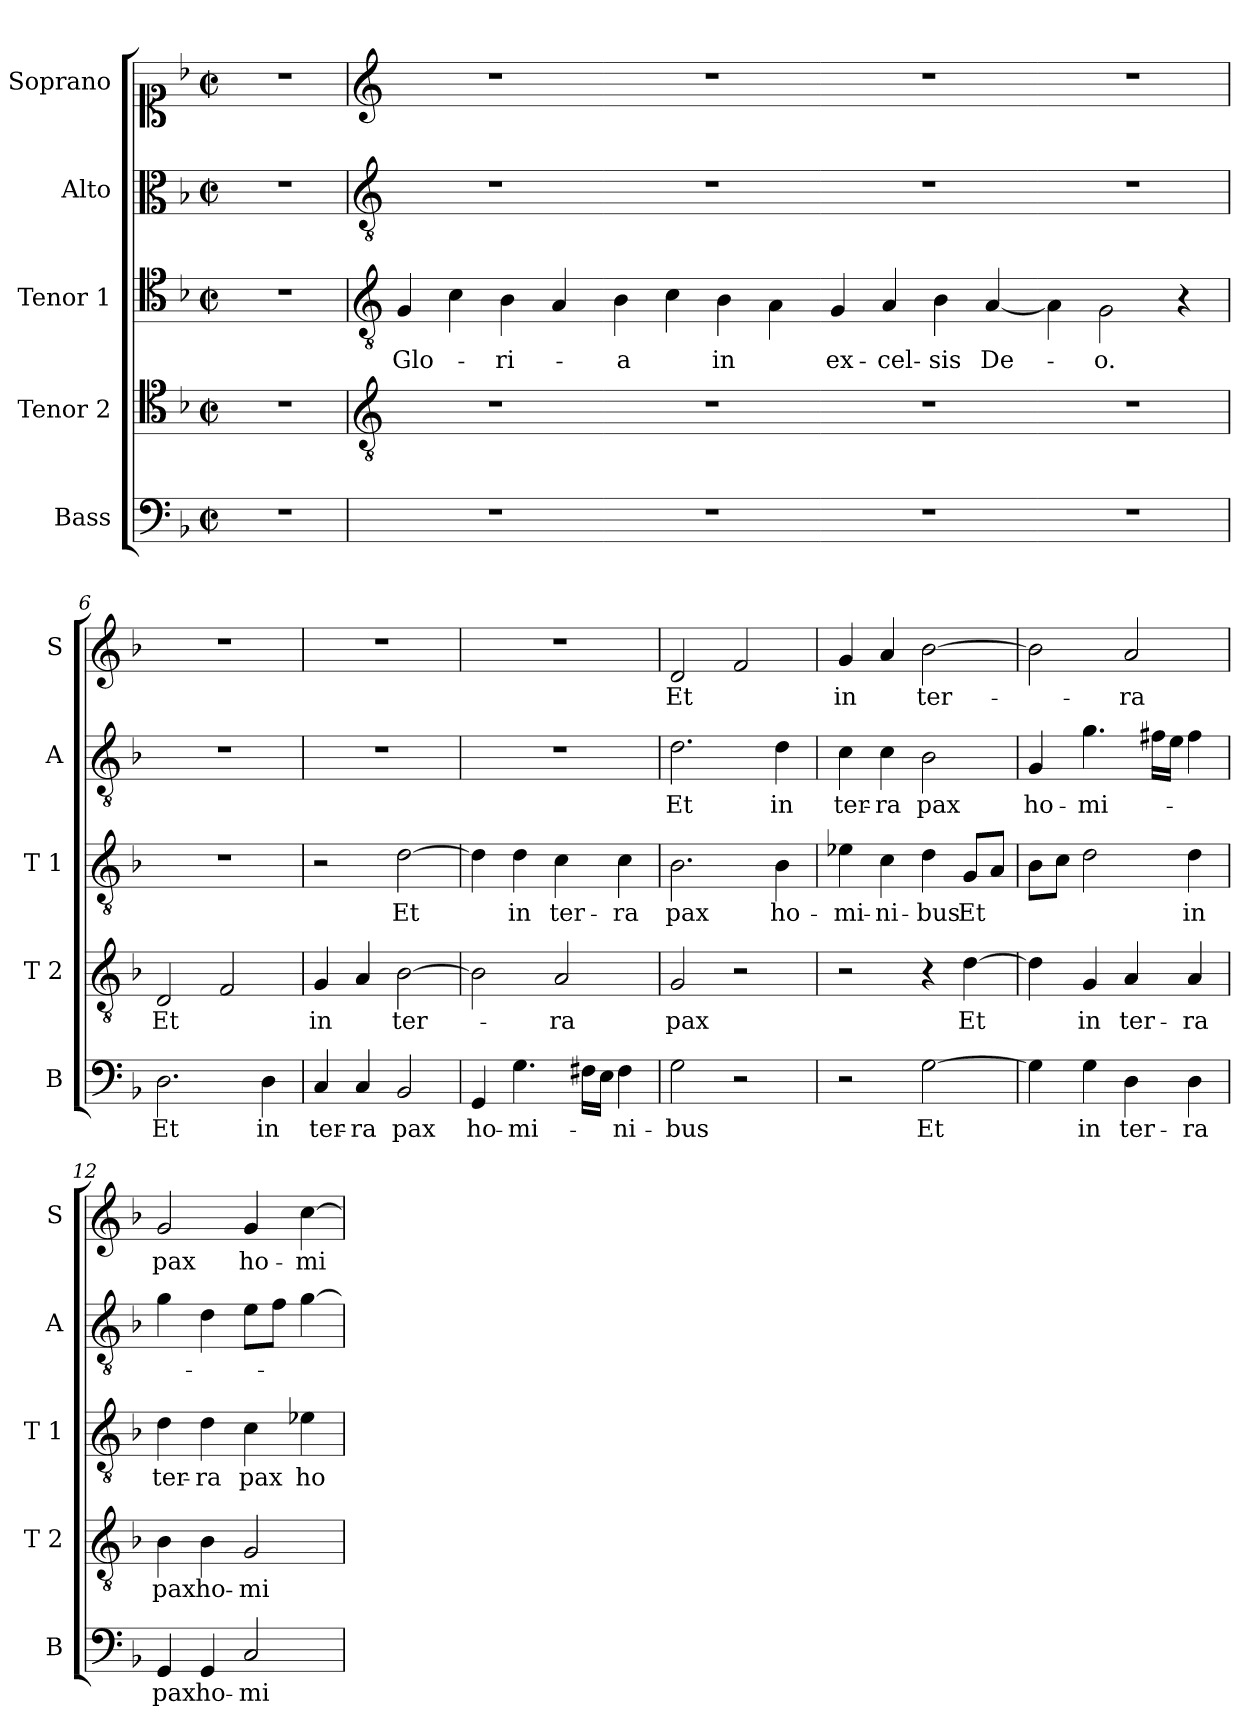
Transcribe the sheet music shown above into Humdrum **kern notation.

**kern	**text	**kern	**text	**kern	**text	**kern	**text	**kern	**text
*part5	*part5	*part4	*part4	*part3	*part3	*part2	*part2	*part1	*part1
*staff5	*staff5	*staff4	*staff4	*staff3	*staff3	*staff2	*staff2	*staff1	*staff1
*I"Bass	*	*I"Tenor 2	*	*I"Tenor 1	*	*I"Alto	*	*I"Soprano	*
*I'B	*	*I'T 2	*	*I'T 1	*	*I'A	*	*I'S	*
*clefF4	*	*clefC4	*	*clefC4	*	*clefC3	*	*clefC1	*
*k[b-]	*	*k[b-]	*	*k[b-]	*	*k[b-]	*	*k[b-]	*
*F:	*	*F:	*	*F:	*	*F:	*	*F:	*
*M2/2	*	*M2/2	*	*M2/2	*	*M2/2	*	*M2/2	*
*met(c|)	*	*met(c|)	*	*met(c|)	*	*met(c|)	*	*met(c|)	*
=1	=1	=1	=1	=1	=1	=1	=1	=1	=1
1r	.	1r	.	1r	.	1r	.	1r	.
=2	=2	=2	=2	=2	=2	=2	=2	=2	=2
*	*	*clefGv2	*	*clefGv2	*	*clefGv2	*	*clefG2	*
!	!	!	!	!	!LO:LY:b	!	!	!	!
1r	.	1r	.	4G/	Glo-	1r	.	1r	.
.	.	.	.	4c\	.	.	.	.	.
!	!	!	!	!	!LO:LY:b	!	!	!	!
.	.	.	.	4B-\	-ri-	.	.	.	.
.	.	.	.	4A/	.	.	.	.	.
=3-	=3-	=3-	=3-	=3-	=3-	=3-	=3-	=3-	=3-
!	!	!	!	!	!LO:LY:b	!	!	!	!
1r	.	1r	.	4B-\	-a	1r	.	1r	.
.	.	.	.	4c\	.	.	.	.	.
!	!	!	!	!	!LO:LY:b	!	!	!	!
.	.	.	.	4B-\	in	.	.	.	.
.	.	.	.	4A\	.	.	.	.	.
=4-	=4-	=4-	=4-	=4-	=4-	=4-	=4-	=4-	=4-
!	!	!	!	!	!LO:LY:b	!	!	!	!
1r	.	1r	.	4G/	ex-	1r	.	1r	.
!	!	!	!	!	!LO:LY:b	!	!	!	!
.	.	.	.	4A/	-cel-	.	.	.	.
!	!	!	!	!	!LO:LY:b	!	!	!	!
.	.	.	.	4B-\	-sis	.	.	.	.
!	!	!	!	!	!LO:LY:b	!	!	!	!
.	.	.	.	[4A/	De-	.	.	.	.
=5-	=5-	=5-	=5-	=5-	=5-	=5-	=5-	=5-	=5-
1r	.	1r	.	4A\]	.	1r	.	1r	.
!	!	!	!	!	!LO:LY:b	!	!	!	!
.	.	.	.	2G\	-o.	.	.	.	.
.	.	.	.	4r	.	.	.	.	.
=6	=6	=6	=6	=6	=6	=6	=6	=6	=6
!	!LO:LY:b	!	!	!	!	!	!	!	!
!	!	!	!LO:LY:b	!	!	!	!	!	!
2.D\	Et	2D/	Et	1r	.	1r	.	1r	.
.	.	2F/	.	.	.	.	.	.	.
!	!LO:LY:b	!	!	!	!	!	!	!	!
4D\	in	.	.	.	.	.	.	.	.
=7	=7	=7	=7	=7	=7	=7	=7	=7	=7
!	!LO:LY:b	!	!	!	!	!	!	!	!
!	!	!	!LO:LY:b	!	!	!	!	!	!
4C/	ter-	4G/	in	2r	.	1r	.	1r	.
!	!LO:LY:b	!	!	!	!	!	!	!	!
4C/	-ra	4A/	.	.	.	.	.	.	.
!	!LO:LY:b	!	!	!	!	!	!	!	!
!	!	!	!LO:LY:b	!	!	!	!	!	!
!	!	!	!	!	!LO:LY:b	!	!	!	!
2BB-/	pax	[2B-\	ter-	[2d\	Et	.	.	.	.
!!LO:LB:g=z
=8	=8	=8	=8	=8	=8	=8	=8	=8	=8
!	!LO:LY:b	!	!	!	!	!	!	!	!
4GG/	ho-	2B-\]	.	4d\]	.	1r	.	1r	.
!	!LO:LY:b	!	!	!	!	!	!	!	!
!	!	!	!	!	!LO:LY:b	!	!	!	!
4.G\	-mi-	.	.	4d\	in	.	.	.	.
!	!	!	!LO:LY:b	!	!	!	!	!	!
!	!	!	!	!	!LO:LY:b	!	!	!	!
.	.	2A/	-ra	4c\	ter-	.	.	.	.
16F#X\LL	.	.	.	.	.	.	.	.	.
16E\JJ	.	.	.	.	.	.	.	.	.
!	!LO:LY:b	!	!	!	!	!	!	!	!
!	!	!	!	!	!LO:LY:b	!	!	!	!
4F#\	-ni-	.	.	4c\	-ra	.	.	.	.
=9	=9	=9	=9	=9	=9	=9	=9	=9	=9
!	!LO:LY:b	!	!	!	!	!	!	!	!
!	!	!	!LO:LY:b	!	!	!	!	!	!
!	!	!	!	!	!LO:LY:b	!	!	!	!
!	!	!	!	!	!	!	!LO:LY:b	!	!
!	!	!	!	!	!	!	!	!	!LO:LY:b
2G\	-bus	2G/	pax	2.B-\	pax	2.d\	Et	2d/	Et
2r	.	2r	.	.	.	.	.	2f/	.
!	!	!	!	!	!LO:LY:b	!	!	!	!
!	!	!	!	!	!	!	!LO:LY:b	!	!
.	.	.	.	4B-\	ho-	4d\	in	.	.
=10	=10	=10	=10	=10	=10	=10	=10	=10	=10
!	!	!	!	!	!LO:LY:b	!	!	!	!
!	!	!	!	!	!	!	!LO:LY:b	!	!
!	!	!	!	!	!	!	!	!	!LO:LY:b
2r	.	2r	.	4e-X\	-mi-	4c\	ter-	4g/	in
!	!	!	!	!	!LO:LY:b	!	!	!	!
!	!	!	!	!	!	!	!LO:LY:b	!	!
.	.	.	.	4c\	-ni-	4c\	-ra	4a/	.
!	!LO:LY:b	!	!	!	!	!	!	!	!
!	!	!	!	!	!LO:LY:b	!	!	!	!
!	!	!	!	!	!	!	!LO:LY:b	!	!
!	!	!	!	!	!	!	!	!	!LO:LY:b
[2G\	Et	4r	.	4d\	-bus	2B-\	pax	[2b-\	ter-
!	!	!	!LO:LY:b	!	!	!	!	!	!
!	!	!	!	!	!LO:LY:b	!	!	!	!
.	.	[4d\	Et	8G/L	Et	.	.	.	.
.	.	.	.	8A/J	.	.	.	.	.
=11	=11	=11	=11	=11	=11	=11	=11	=11	=11
!	!	!	!	!	!	!	!LO:LY:b	!	!
4G\]	.	4d\]	.	8B-\L	.	4G/	ho-	2b-\]	.
.	.	.	.	8c\J	.	.	.	.	.
!	!LO:LY:b	!	!	!	!	!	!	!	!
!	!	!	!LO:LY:b	!	!	!	!	!	!
!	!	!	!	!	!	!	!LO:LY:b	!	!
4G\	in	4G/	in	2d\	.	4.g\	-mi-	.	.
!	!LO:LY:b	!	!	!	!	!	!	!	!
!	!	!	!LO:LY:b	!	!	!	!	!	!
!	!	!	!	!	!	!	!	!	!LO:LY:b
4D\	ter-	4A/	ter-	.	.	.	.	2a/	-ra
.	.	.	.	.	.	16f#X\LL	.	.	.
.	.	.	.	.	.	16e\JJ	.	.	.
!	!LO:LY:b	!	!	!	!	!	!	!	!
!	!	!	!LO:LY:b	!	!	!	!	!	!
!	!	!	!	!	!LO:LY:b	!	!	!	!
4D\	-ra	4A/	-ra	4d\	in	4f#\	.	.	.
=12	=12	=12	=12	=12	=12	=12	=12	=12	=12
!	!LO:LY:b	!	!	!	!	!	!	!	!
!	!	!	!LO:LY:b	!	!	!	!	!	!
!	!	!	!	!	!LO:LY:b	!	!	!	!
!	!	!	!	!	!	!	!	!	!LO:LY:b
4GG/	pax	4B-\	pax	4d\	ter-	4g\	.	2g/	pax
!	!LO:LY:b	!	!	!	!	!	!	!	!
!	!	!	!LO:LY:b	!	!	!	!	!	!
!	!	!	!	!	!LO:LY:b	!	!	!	!
4GG/	ho-	4B-\	ho-	4d\	-ra	4d\	.	.	.
!	!LO:LY:b	!	!	!	!	!	!	!	!
!	!	!	!LO:LY:b	!	!	!	!	!	!
!	!	!	!	!	!LO:LY:b	!	!	!	!
!	!	!	!	!	!	!	!	!	!LO:LY:b
2C/	-mi-	2G/	-mi-	4c\	pax	8e\L	.	4g/	ho-
.	.	.	.	.	.	8f\J	.	.	.
!	!	!	!	!	!LO:LY:b	!	!	!	!
!	!	!	!	!	!	!	!	!	!LO:LY:b
.	.	.	.	4e-X\	ho-	[4g\	.	[4cc\	-mi-
=	=	=	=	=	=	=	=	=	=
*-	*-	*-	*-	*-	*-	*-	*-	*-	*-
